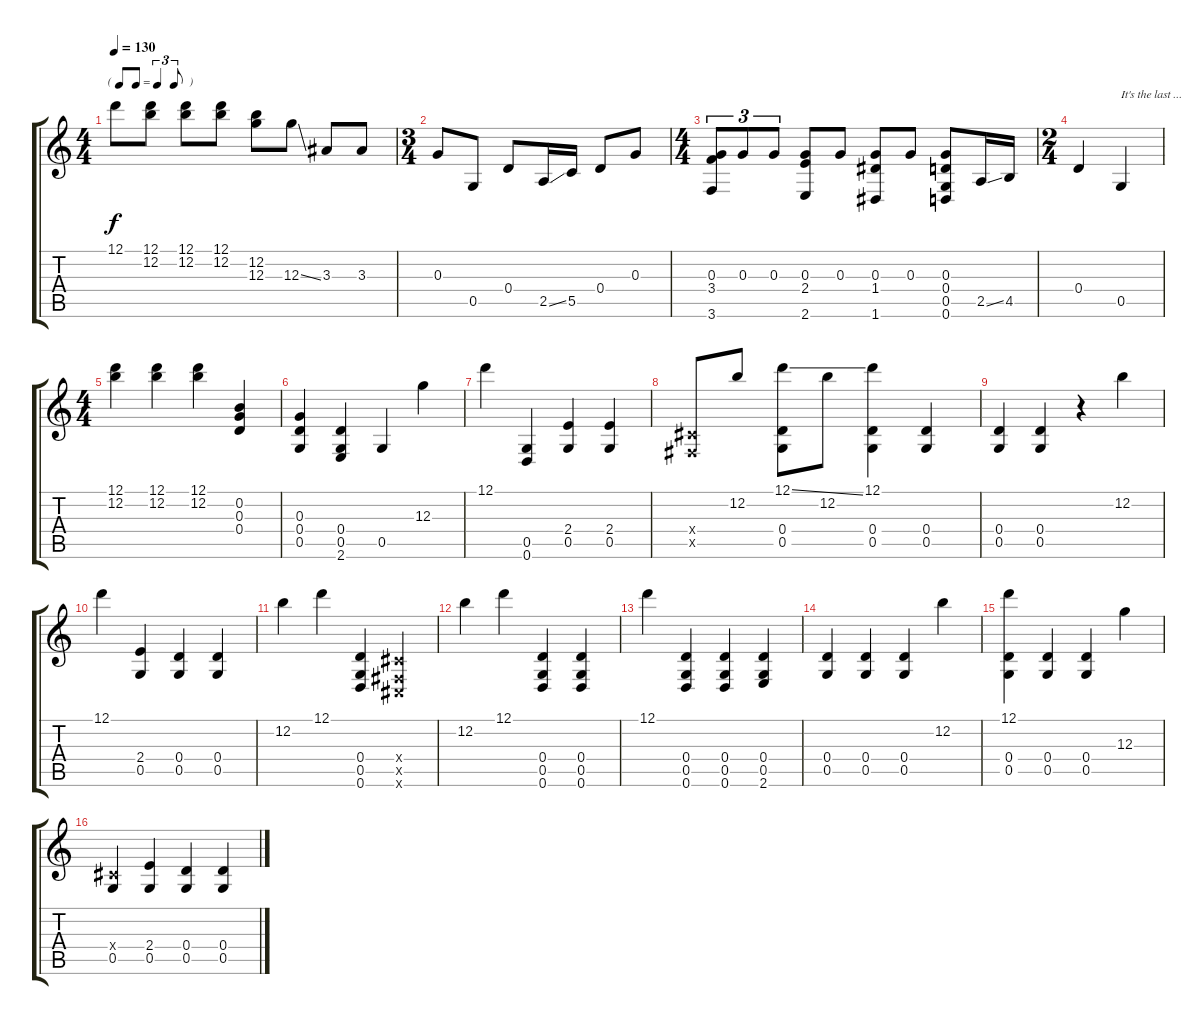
\track "" {instrument acousticguitarsteel}
\staff {score tabs}
\tuning (D4 B3 G3 D3 G2 D2) {hide}
\ts (4 4)
\tf triplet8th
\tempo 130
\clef g2
\ks c
12.1.8{dy f instrument acousticguitarsteel} (12.1 12.2).8 (12.1 12.2).8 (12.1 12.2).8 (12.2 12.3).8 12.3{ss}.8 3.3.8 3.3.8 |
\ts (3 4)
0.3.8 0.5.8 0.4.8 2.5{ss}.16 5.5.16 0.4.8 0.3.8 |
\ts (4 4)
(0.3 3.4 3.6).8{tu (3 2)} 0.3.8{tu (3 2)} 0.3.8{tu (3 2)} (0.3 2.4 2.6).8 0.3.8 (0.3 1.4 1.6).8 0.3.8 (0.3 0.4 0.5 0.6).8 2.5{ss}.16 4.5.16 |
\ts (2 4)
0.4.4 0.5.4{txt "It's the last ..."} |
\ts (4 4)
(12.1 12.2).4 (12.1 12.2).4 (12.1 12.2).4 (0.2 0.3 0.4).4 |
(0.3 0.4 0.5).4 (0.4 0.5 2.6).4 0.5.4 12.3.4 |
12.1.4 (0.5 0.6).4 (2.4 0.5).4 (2.4 0.5).4 |
(-1.4{x} -1.5{x}).8 12.2.8 (12.1{ss} 0.4 0.5).8 12.2.8 (12.1 0.4 0.5).4 (0.4 0.5).4 |
(0.4 0.5).4 (0.4 0.5).4 r.4 12.2.4 |
12.1.4 (2.4 0.5).4 (0.4 0.5).4 (0.4 0.5).4 |
12.2.4 12.1.4 (0.4 0.5 0.6).4 (-1.4{x} -1.5{x} -1.6{x}).4 |
12.2.4 12.1.4 (0.4 0.5 0.6).4 (0.4 0.5 0.6).4 |
12.1.4 (0.4 0.5 0.6).4 (0.4 0.5 0.6).4 (0.4 0.5 2.6).4 |
(0.4 0.5).4 (0.4 0.5).4 (0.4 0.5).4 12.2.4 |
(12.1 0.4 0.5).4 (0.4 0.5).4 (0.4 0.5).4 12.3.4 |
(-1.4{x} 0.5).4 (2.4 0.5).4 (0.4 0.5).4 (0.4 0.5).4
